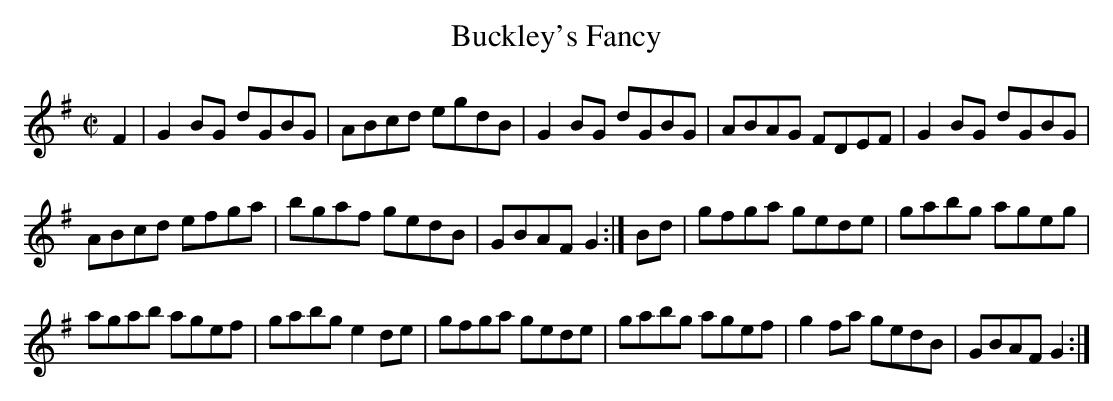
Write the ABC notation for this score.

X:1
T:Buckley's Fancy
M:C|
L:1/8
K:G
F2|G2BG dGBG|ABcd egdB|G2BG dGBG|ABAG FDEF|G2BG dGBG|
ABcd efga|bgaf gedB|GBAF G2:|Bd|gfga gede|gabg ageg|
agab agef|gabg e2de|gfga gede|gabg agef|g2fa gedB|GBAF G2:|
